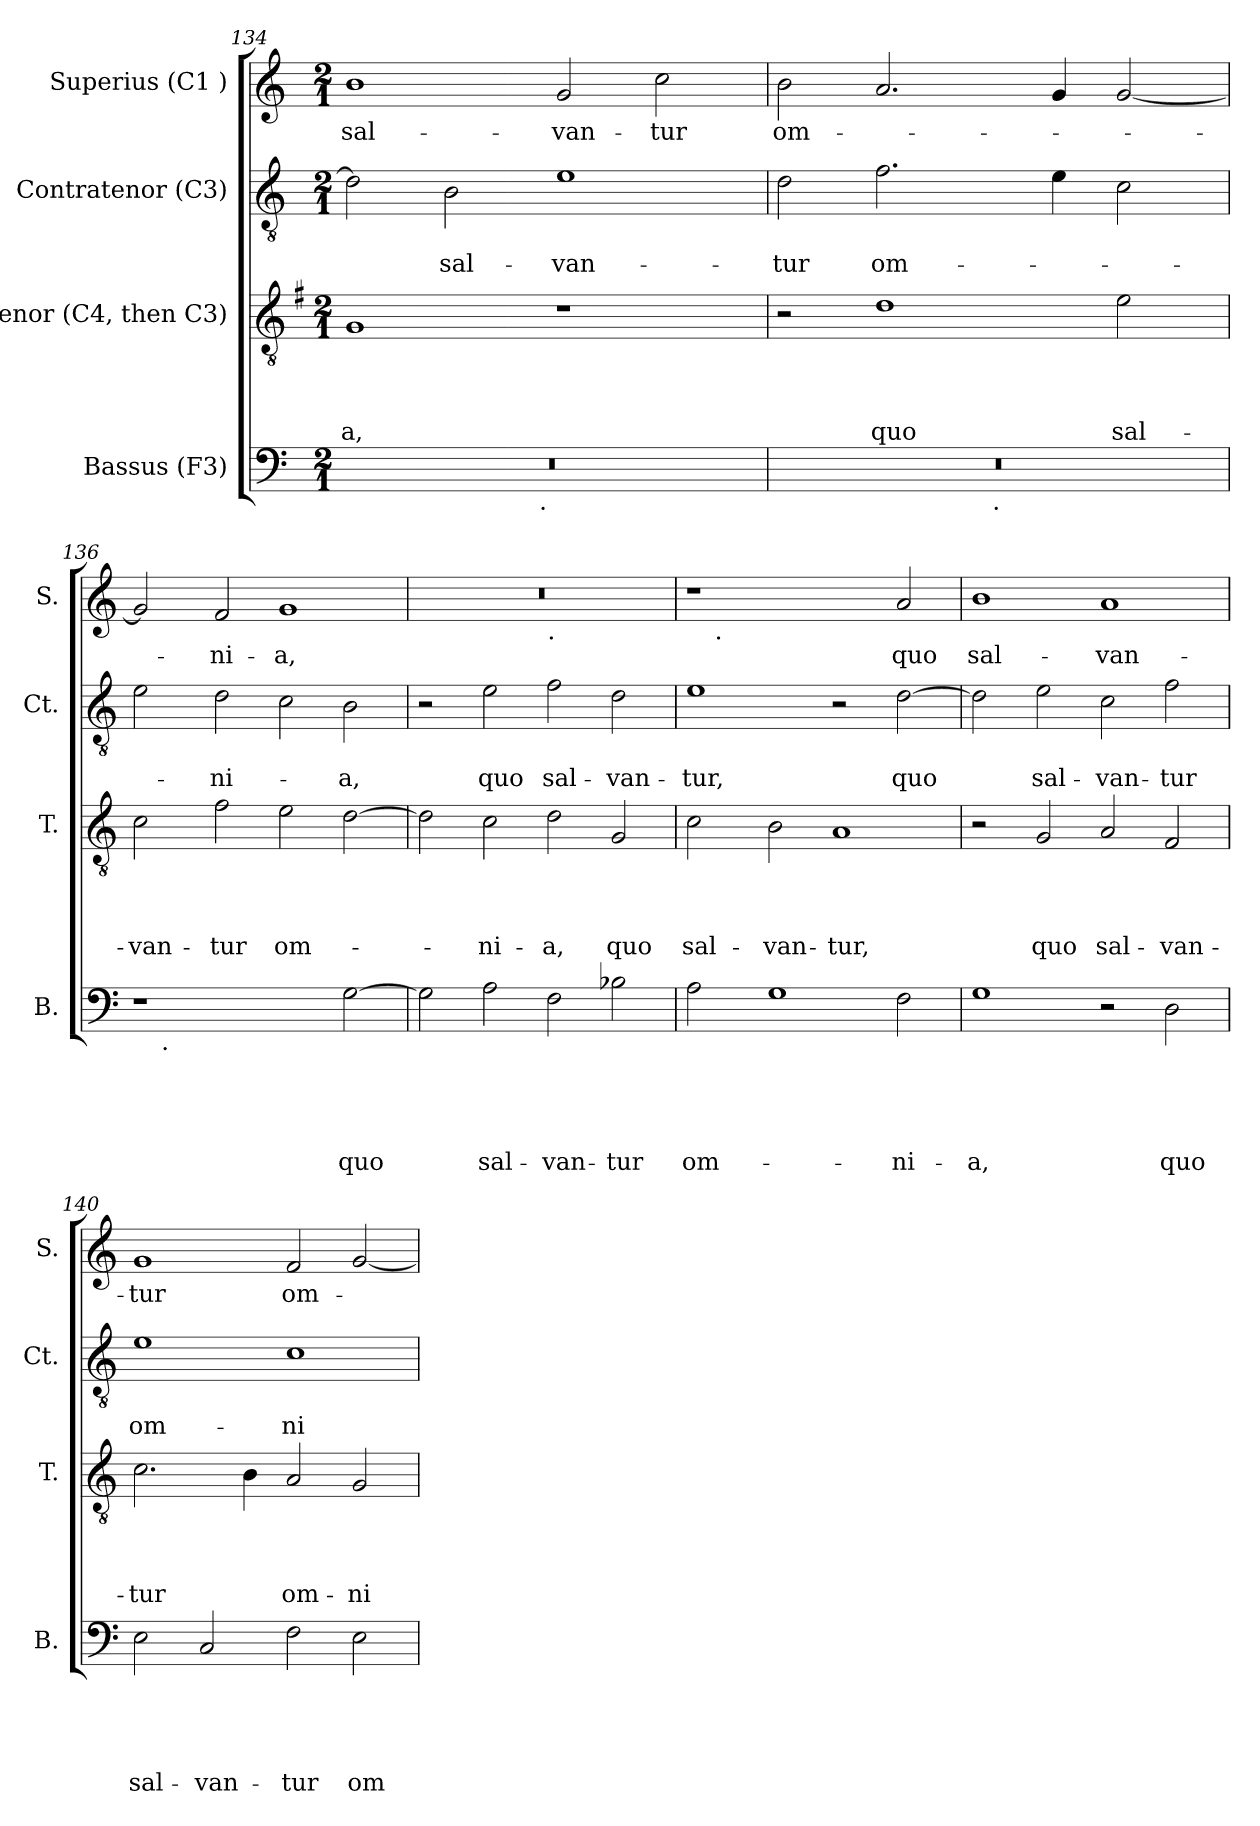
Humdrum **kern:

**kern	**text	**text	**text	**text	**text	**kern	**text	**text	**text	**text	**kern	**text	**text	**kern	**text
*part4	*part4	*part4	*part4	*part4	*part4	*part3	*part3	*part3	*part3	*part3	*part2	*part2	*part2	*part1	*part1
*staff4	*staff4	*staff4	*staff4	*staff4	*staff4	*staff3	*staff3	*staff3	*staff3	*staff3	*staff2	*staff2	*staff2	*staff1	*staff1
*I"Bassus (F3)	*	*	*	*	*	*I"Tenor (C4, then C3)	*	*	*	*	*I"Contratenor (C3)	*	*	*I"Superius (C1 )	*
*I'B.	*	*	*	*	*	*I'T.	*	*	*	*	*I'Ct.	*	*	*I'S.	*
*clefF4	*	*	*	*	*	*clefGv2	*	*	*	*	*clefGv2	*	*	*clefG2	*
*k[]	*	*	*	*	*	*k[f#]	*	*	*	*	*k[]	*	*	*k[]	*
*C:	*	*	*	*	*	*G:	*	*	*	*	*C:	*	*	*C:	*
*M2/1	*	*	*	*	*	*M2/1	*	*	*	*	*M2/1	*	*	*M2/1	*
=134	=134	=134	=134	=134	=134	=134	=134	=134	=134	=134	=134	=134	=134	=134	=134
!	!	!	!	!	!	!	!	!	!	!LO:LY:b	!	!	!	!	!LO:LY:b
*^	*	*	*	*	*	*	*	*	*	*	*	*	*	*	*
0r	2ryy	.	.	.	.	.	1G	.	.	.	-a,	2d\]	.	.	1b	sal-
!	!	!	!	!	!	!	!	!	!	!	!	!	!	!LO:LY:b	!	!
.	4...ryy	.	.	.	.	.	.	.	.	.	.	2B\	.	sal-	.	.
!	!LO:TX:b:t=.	!	!	!	!	!	!	!	!	!	!	!	!	!	!	!
.	1ryy	.	.	.	.	.	.	.	.	.	.	.	.	.	.	.
!	!	!	!	!	!	!	!	!	!	!	!	!	!	!LO:LY:b	!	!LO:LY:b
.	.	.	.	.	.	.	1r	.	.	.	.	1e	.	-van-	2g/	-van-
!	!	!	!	!	!	!	!	!	!	!	!	!	!	!	!	!LO:LY:b
.	.	.	.	.	.	.	.	.	.	.	.	.	.	.	2cc\	-tur
.	32ryy	.	.	.	.	.	.	.	.	.	.	.	.	.	.	.
!!LO:PB:g=z
=135	=135	=135	=135	=135	=135	=135	=135	=135	=135	=135	=135	=135	=135	=135	=135	=135
*	*	*	*	*	*	*	*k[]	*	*	*	*	*	*	*	*	*
*	*	*	*	*	*	*	*C:	*	*	*	*	*	*	*	*	*
!	!	!	!	!	!	!	!	!	!	!	!	!	!	!LO:LY:b	!	!LO:LY:b
0r	1ryy	.	.	.	.	.	2r	.	.	.	.	2d\	.	-tur	2b\	om-
!	!	!	!	!	!	!	!	!	!	!	!LO:LY:b	!	!	!LO:LY:b	!	!
.	.	.	.	.	.	.	1d	.	.	.	quo	2.f\	.	om-	2.a/	.
.	32ryy	.	.	.	.	.	.	.	.	.	.	.	.	.	.	.
!	!LO:TX:b:t=.	!	!	!	!	!	!	!	!	!	!	!	!	!	!	!
.	2ryy	.	.	.	.	.	.	.	.	.	.	.	.	.	.	.
.	.	.	.	.	.	.	.	.	.	.	.	4e\	.	.	4g/	.
!	!	!	!	!	!	!	!	!	!	!	!LO:LY:b	!	!	!	!	!
.	.	.	.	.	.	.	2e\	.	.	.	sal-	2c\	.	.	[<2g/	.
.	4...ryy	.	.	.	.	.	.	.	.	.	.	.	.	.	.	.
=136	=136	=136	=136	=136	=136	=136	=136	=136	=136	=136	=136	=136	=136	=136	=136	=136
!	!	!	!	!	!	!	!	!	!	!	!LO:LY:b	!	!	!	!	!
1r	8ryy	.	.	.	.	.	2c\	.	.	.	-van-	2e\	.	.	2g/]	.
!	!LO:TX:b:t=.	!	!	!	!	!	!	!	!	!	!	!	!	!	!	!
.	1...ryy	.	.	.	.	.	.	.	.	.	.	.	.	.	.	.
!	!	!	!	!	!	!	!	!	!	!	!LO:LY:b	!	!	!LO:LY:b	!	!LO:LY:b
.	.	.	.	.	.	.	2f\	.	.	.	-tur	2d\	.	-ni-	2f/	-ni-
!	!	!	!	!	!	!	!	!	!	!	!LO:LY:b	!	!	!	!	!LO:LY:b
2ryy	.	.	.	.	.	.	2e\	.	.	.	om-	2c\	.	.	1g	-a,
!	!	!	!	!	!	!LO:LY:b	!	!	!	!	!	!	!	!LO:LY:b	!	!
[>2G\	.	.	.	.	.	quo	[>2d\	.	.	.	.	2B\	.	-a,	.	.
*v	*v	*	*	*	*	*	*	*	*	*	*	*	*	*	*	*
=137	=137	=137	=137	=137	=137	=137	=137	=137	=137	=137	=137	=137	=137	=137	=137
*	*	*	*	*	*	*	*	*	*	*	*	*	*	*^	*
2G\]	.	.	.	.	.	2d\]	.	.	.	.	2r	.	.	0r	1ryy	.
!	!	!	!	!	!LO:LY:b	!	!	!	!	!LO:LY:b	!	!	!LO:LY:b	!	!	!
2A\	.	.	.	.	sal-	2c\	.	.	.	-ni-	2e\	.	quo	.	.	.
!	!	!	!	!	!	!	!	!	!	!	!	!	!	!	!LO:TX:b:t=.	!
!	!	!	!	!	!LO:LY:b	!	!	!	!	!LO:LY:b	!	!	!LO:LY:b	!	!	!
2F\	.	.	.	.	-van-	2d\	.	.	.	-a,	2f\	.	sal-	.	1ryy	.
!	!	!	!	!	!LO:LY:b	!	!	!	!	!LO:LY:b	!	!	!LO:LY:b	!	!	!
2B-X\	.	.	.	.	-tur	2G/	.	.	.	quo	2d\	.	-van-	.	.	.
=138	=138	=138	=138	=138	=138	=138	=138	=138	=138	=138	=138	=138	=138	=138	=138	=138
!	!	!	!	!	!LO:LY:b	!	!	!	!	!LO:LY:b	!	!	!LO:LY:b	!	!	!
2A\	.	.	.	.	om-	2c\	.	.	.	sal-	1e	.	-tur,	1r	8ryy	.
!	!	!	!	!	!	!	!	!	!	!	!	!	!	!	!LO:TX:b:t=.	!
.	.	.	.	.	.	.	.	.	.	.	.	.	.	.	1...ryy	.
!	!	!	!	!	!	!	!	!	!	!LO:LY:b	!	!	!	!	!	!
1G	.	.	.	.	.	2B\	.	.	.	-van-	.	.	.	.	.	.
!	!	!	!	!	!	!	!	!	!	!LO:LY:b	!	!	!	!	!	!
.	.	.	.	.	.	1A	.	.	.	-tur,	2r	.	.	2ryy	.	.
!	!	!	!	!	!LO:LY:b	!	!	!	!	!	!	!	!LO:LY:b	!	!	!LO:LY:b
2F\	.	.	.	.	-ni-	.	.	.	.	.	[<2d\	.	quo	2a/	.	quo
!!LO:LB:g=z
=139	=139	=139	=139	=139	=139	=139	=139	=139	=139	=139	=139	=139	=139	=139	=139	=139
!	!	!	!	!	!LO:LY:b	!	!	!	!	!	!	!	!	!	!	!LO:LY:b
*	*	*	*	*	*	*	*	*	*	*	*	*	*	*v	*v	*
1G	.	.	.	.	-a,	2r	.	.	.	.	2d\]	.	.	1b	sal-
!	!	!	!	!	!	!	!	!	!	!LO:LY:b	!	!	!LO:LY:b	!	!
.	.	.	.	.	.	2G/	.	.	.	quo	2e\	.	sal-	.	.
!	!	!	!	!	!	!	!	!	!	!LO:LY:b	!	!	!LO:LY:b	!	!LO:LY:b
2r	.	.	.	.	.	2A/	.	.	.	sal-	2c\	.	-van-	1a	-van-
!	!	!	!	!	!LO:LY:b	!	!	!	!	!LO:LY:b	!	!	!LO:LY:b	!	!
2D\	.	.	.	.	quo	2F/	.	.	.	-van-	2f\	.	-tur	.	.
=140	=140	=140	=140	=140	=140	=140	=140	=140	=140	=140	=140	=140	=140	=140	=140
!	!	!	!	!	!LO:LY:b	!	!	!	!	!LO:LY:b	!	!	!LO:LY:b	!	!LO:LY:b
2E\	.	.	.	.	sal-	2.c\	.	.	.	-tur	1e	.	om-	1g	-tur
!	!	!	!	!	!LO:LY:b	!	!	!	!	!	!	!	!	!	!
2C/	.	.	.	.	-van-	.	.	.	.	.	.	.	.	.	.
.	.	.	.	.	.	4B\	.	.	.	.	.	.	.	.	.
!	!	!	!	!	!LO:LY:b	!	!	!	!	!LO:LY:b	!	!	!LO:LY:b	!	!LO:LY:b
2F\	.	.	.	.	-tur	2A/	.	.	.	om-	1c	.	-ni-	2f/	om-
!	!	!	!	!	!LO:LY:b	!	!	!	!	!LO:LY:b	!	!	!	!	!
2E\	.	.	.	.	om-	2G/	.	.	.	-ni-	.	.	.	[<2g/	.
=	=	=	=	=	=	=	=	=	=	=	=	=	=	=	=
*-	*-	*-	*-	*-	*-	*-	*-	*-	*-	*-	*-	*-	*-	*-	*-
